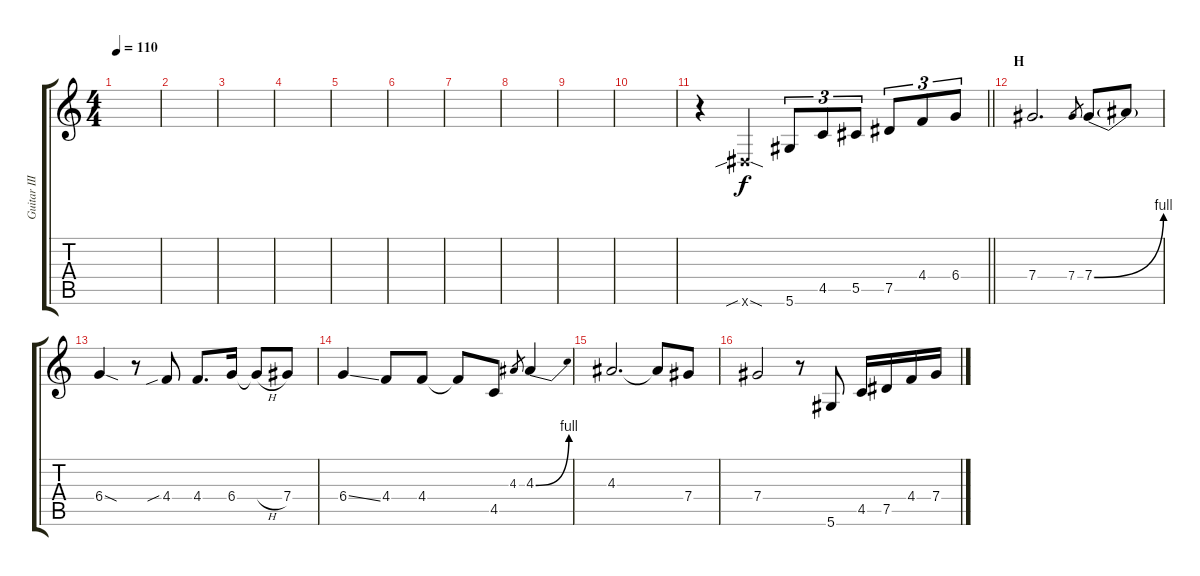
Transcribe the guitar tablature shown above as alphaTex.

\track ("Guitar III" "Guitar III") {instrument distortionguitar}
\staff {score tabs}
\tuning (Eb4 Bb3 Gb3 Db3 Ab2 Eb2) {hide}
\ts (4 4)
\tempo 110
\clef g2
\ks c
|
|
|
|
|
|
|
|
|
|
\barLineRight lightlight
r.4 0.6{sib sod x}.4 5.6.8{tu (3 2)} 4.5.8{tu (3 2)} 5.5.8{tu (3 2)} 7.5.8{tu (3 2)} 4.4.8{tu (3 2)} 6.4.8{tu (3 2)} |
\section ("" "H")
7.4.2{d} 7.4.8{gr} 7.4{be (bend 0 0 60 4)}.8 7.4{t}.8 |
6.4{sod}.4 r.8 4.4{sib}.8 4.4.8{d} 6.4.16 6.4{h t}.8 7.4.8 |
6.4{ss}.4 4.4.8 4.4.8 4.4{t}.8 4.5.8 4.3.8{gr} 4.3{be (bend 0 0 60 4)}.4 |
4.3.2{d} 4.3{t}.8 7.4.8 |
7.4.2 r.8 5.6.8 4.5.16 7.5.16 4.4.16 7.4{ss}.16
